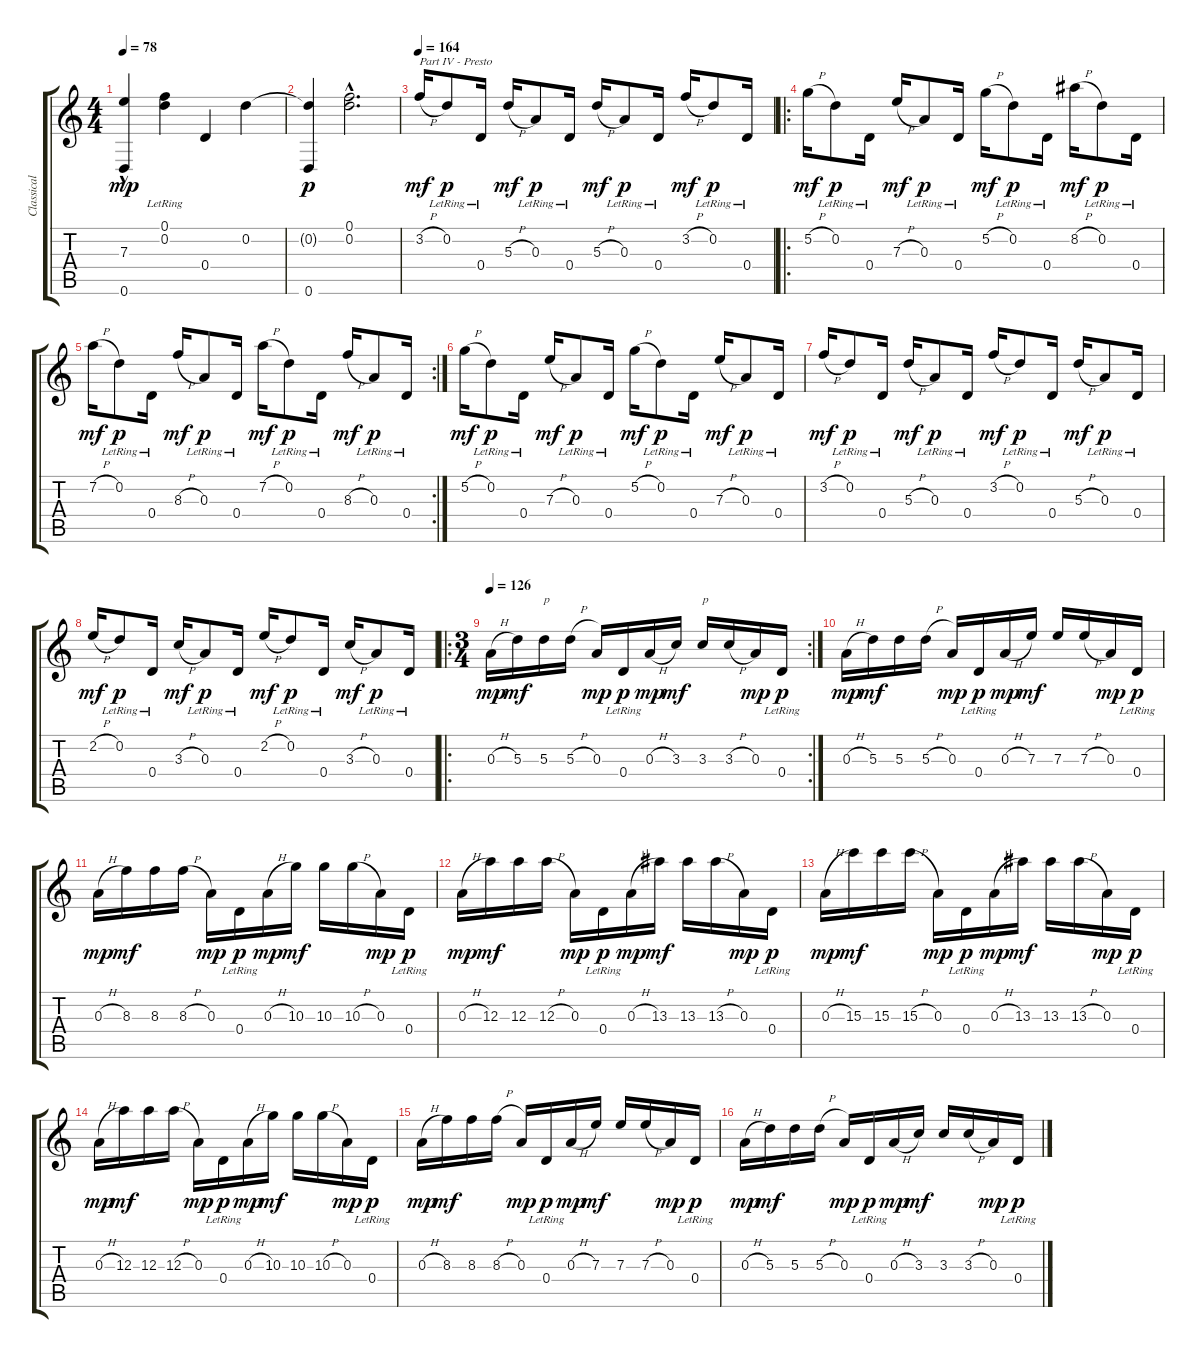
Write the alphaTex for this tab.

\track ("Classical guitar" "Classical ") {instrument acousticguitarnylon}
\staff {score tabs}
\tuning (F4 D4 A3 D3 A2 D2) {hide}
\ts (4 4)
\tempo 78
\clef g2
\ks c
(7.3{hac t} 0.6).4{dy mp} (0.1{lr} 0.2{lr}).4 0.4.4 0.2.4 |
(0.2{t} 0.6).4{dy p} (0.1{hac} 0.2{hac}).2{d} |
\tempo 164
3.2{h}.16{txt "Part IV - Presto" dy mf} 0.2{lr}.8{dy p} 0.4{lr}.16 5.3{h}.16{dy mf} 0.3{lr}.8{dy p} 0.4{lr}.16 5.3{h}.16{dy mf} 0.3{lr}.8{dy p} 0.4{lr}.16 3.2{h}.16{dy mf} 0.2{lr}.8{dy p} 0.4{lr}.16 |
\ro
5.2{h}.16{dy mf} 0.2{lr}.8{dy p} 0.4{lr}.16 7.3{h}.16{dy mf} 0.3{lr}.8{dy p} 0.4{lr}.16 5.2{h}.16{dy mf} 0.2{lr}.8{dy p} 0.4{lr}.16 8.2{h}.16{dy mf} 0.2{lr}.8{dy p} 0.4{lr}.16 |
\rc 2
7.2{h}.16{dy mf} 0.2{lr}.8{dy p} 0.4{lr}.16 8.3{h}.16{dy mf} 0.3{lr}.8{dy p} 0.4{lr}.16 7.2{h}.16{dy mf} 0.2{lr}.8{dy p} 0.4{lr}.16 8.3{h}.16{dy mf} 0.3{lr}.8{dy p} 0.4{lr}.16 |
5.2{h}.16{dy mf} 0.2{lr}.8{dy p} 0.4{lr}.16 7.3{h}.16{dy mf} 0.3{lr}.8{dy p} 0.4{lr}.16 5.2{h}.16{dy mf} 0.2{lr}.8{dy p} 0.4{lr}.16 7.3{h}.16{dy mf} 0.3{lr}.8{dy p} 0.4{lr}.16 |
3.2{h}.16{dy mf} 0.2{lr}.8{dy p} 0.4{lr}.16 5.3{h}.16{dy mf} 0.3{lr}.8{dy p} 0.4{lr}.16 3.2{h}.16{dy mf} 0.2{lr}.8{dy p} 0.4{lr}.16 5.3{h}.16{dy mf} 0.3{lr}.8{dy p} 0.4{lr}.16 |
2.2{h}.16{dy mf} 0.2{lr}.8{dy p} 0.4{lr}.16 3.3{h}.16{dy mf} 0.3{lr}.8{dy p} 0.4{lr}.16 2.2{h}.16{dy mf} 0.2{lr}.8{dy p} 0.4{lr}.16 3.3{h}.16{dy mf} 0.3{lr}.8{dy p} 0.4{lr}.16 |
\ro
\rc 2
\ts (3 4)
\tempo 126
0.3{h}.16{dy mp} 5.3.16{dy mf} 5.3.16{txt "p"} 5.3{h}.16 0.3.16{dy mp} 0.4{lr}.16{dy p} 0.3{h}.16{dy mp} 3.3.16{dy mf} 3.3.16{txt "p"} 3.3{h}.16 0.3.16{dy mp} 0.4{lr}.16{dy p} |
0.3{h}.16{dy mp} 5.3.16{dy mf} 5.3.16 5.3{h}.16 0.3.16{dy mp} 0.4{lr}.16{dy p} 0.3{h}.16{dy mp} 7.3.16{dy mf} 7.3.16 7.3{h}.16 0.3.16{dy mp} 0.4{lr}.16{dy p} |
0.3{h}.16{dy mp} 8.3.16{dy mf} 8.3.16 8.3{h}.16 0.3.16{dy mp} 0.4{lr}.16{dy p} 0.3{h}.16{dy mp} 10.3.16{dy mf} 10.3.16 10.3{h}.16 0.3.16{dy mp} 0.4{lr}.16{dy p} |
0.3{h}.16{dy mp} 12.3.16{dy mf} 12.3.16 12.3{h}.16 0.3.16{dy mp} 0.4{lr}.16{dy p} 0.3{h}.16{dy mp} 13.3.16{dy mf} 13.3.16 13.3{h}.16 0.3.16{dy mp} 0.4{lr}.16{dy p} |
0.3{h}.16{dy mp} 15.3.16{dy mf} 15.3.16 15.3{h}.16 0.3.16{dy mp} 0.4{lr}.16{dy p} 0.3{h}.16{dy mp} 13.3.16{dy mf} 13.3.16 13.3{h}.16 0.3.16{dy mp} 0.4{lr}.16{dy p} |
0.3{h}.16{dy mp} 12.3.16{dy mf} 12.3.16 12.3{h}.16 0.3.16{dy mp} 0.4{lr}.16{dy p} 0.3{h}.16{dy mp} 10.3.16{dy mf} 10.3.16 10.3{h}.16 0.3.16{dy mp} 0.4{lr}.16{dy p} |
0.3{h}.16{dy mp} 8.3.16{dy mf} 8.3.16 8.3{h}.16 0.3.16{dy mp} 0.4{lr}.16{dy p} 0.3{h}.16{dy mp} 7.3.16{dy mf} 7.3.16 7.3{h}.16 0.3.16{dy mp} 0.4{lr}.16{dy p} |
0.3{h}.16{dy mp} 5.3.16{dy mf} 5.3.16 5.3{h}.16 0.3.16{dy mp} 0.4{lr}.16{dy p} 0.3{h}.16{dy mp} 3.3.16{dy mf} 3.3.16 3.3{h}.16 0.3.16{dy mp} 0.4{lr}.16{dy p}
